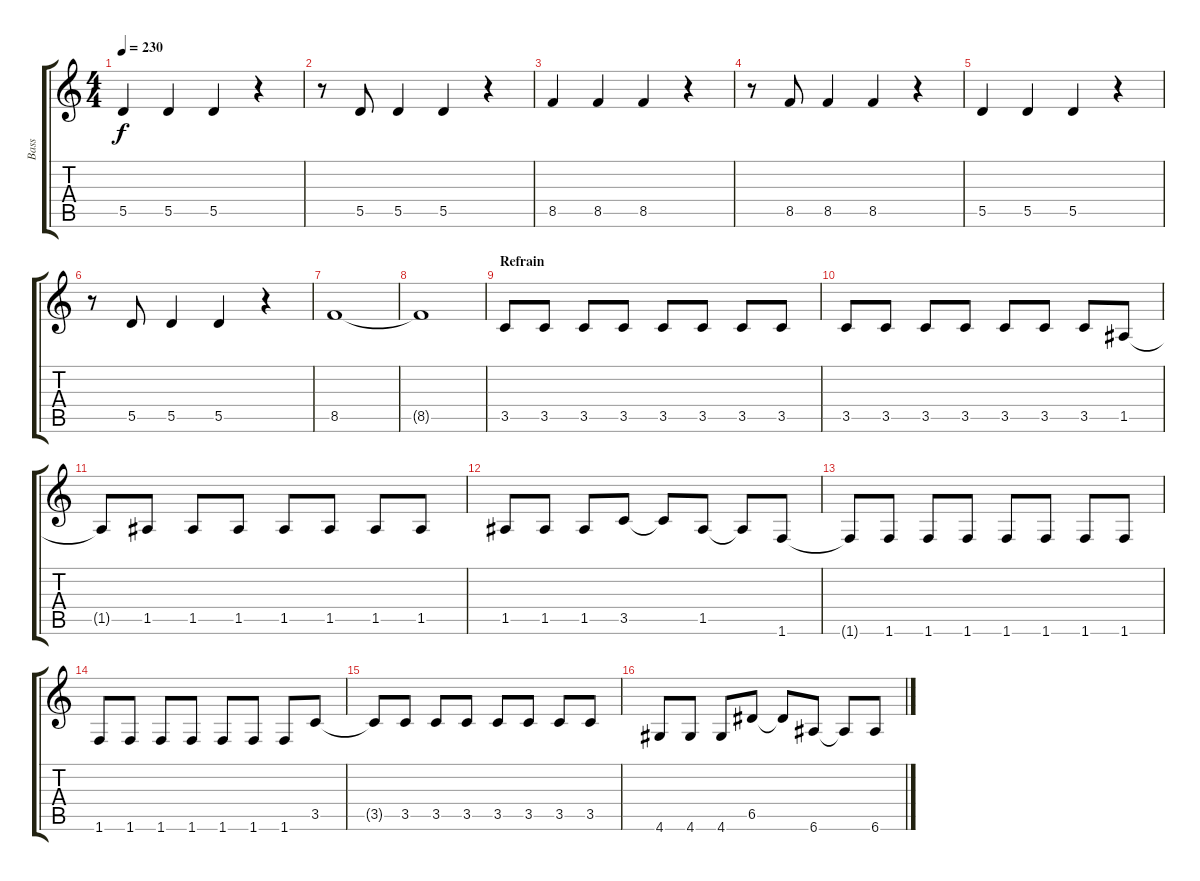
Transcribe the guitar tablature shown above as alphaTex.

\track ("Bass" "Bass") {instrument electricbassfinger}
\staff {score tabs}
\tuning (E4 B3 G3 D3 A2 E2) {hide}
\ts (4 4)
\tempo 230
\clef g2
\ks c
5.5.4{dy f} 5.5.4 5.5.4 r.4 |
r.8 5.5.8 5.5.4 5.5.4 r.4 |
8.5.4 8.5.4 8.5.4 r.4 |
r.8 8.5.8 8.5.4 8.5.4 r.4 |
5.5.4 5.5.4 5.5.4 r.4 |
r.8 5.5.8 5.5.4 5.5.4 r.4 |
8.5.1 |
8.5{t}.1 |
\section ("" "Refrain")
3.5.8 3.5.8 3.5.8 3.5.8 3.5.8 3.5.8 3.5.8 3.5.8 |
3.5.8 3.5.8 3.5.8 3.5.8 3.5.8 3.5.8 3.5.8 1.5.8 |
1.5{t}.8 1.5.8 1.5.8 1.5.8 1.5.8 1.5.8 1.5.8 1.5.8 |
1.5.8 1.5.8 1.5.8 3.5.8 3.5{t}.8 1.5.8 1.5{t}.8 1.6.8 |
1.6{t}.8 1.6.8 1.6.8 1.6.8 1.6.8 1.6.8 1.6.8 1.6.8 |
1.6.8 1.6.8 1.6.8 1.6.8 1.6.8 1.6.8 1.6.8 3.5.8 |
3.5{t}.8 3.5.8 3.5.8 3.5.8 3.5.8 3.5.8 3.5.8 3.5.8 |
4.6.8 4.6.8 4.6.8 6.5.8 6.5{t}.8 6.6.8 6.6{t}.8 6.6.8
